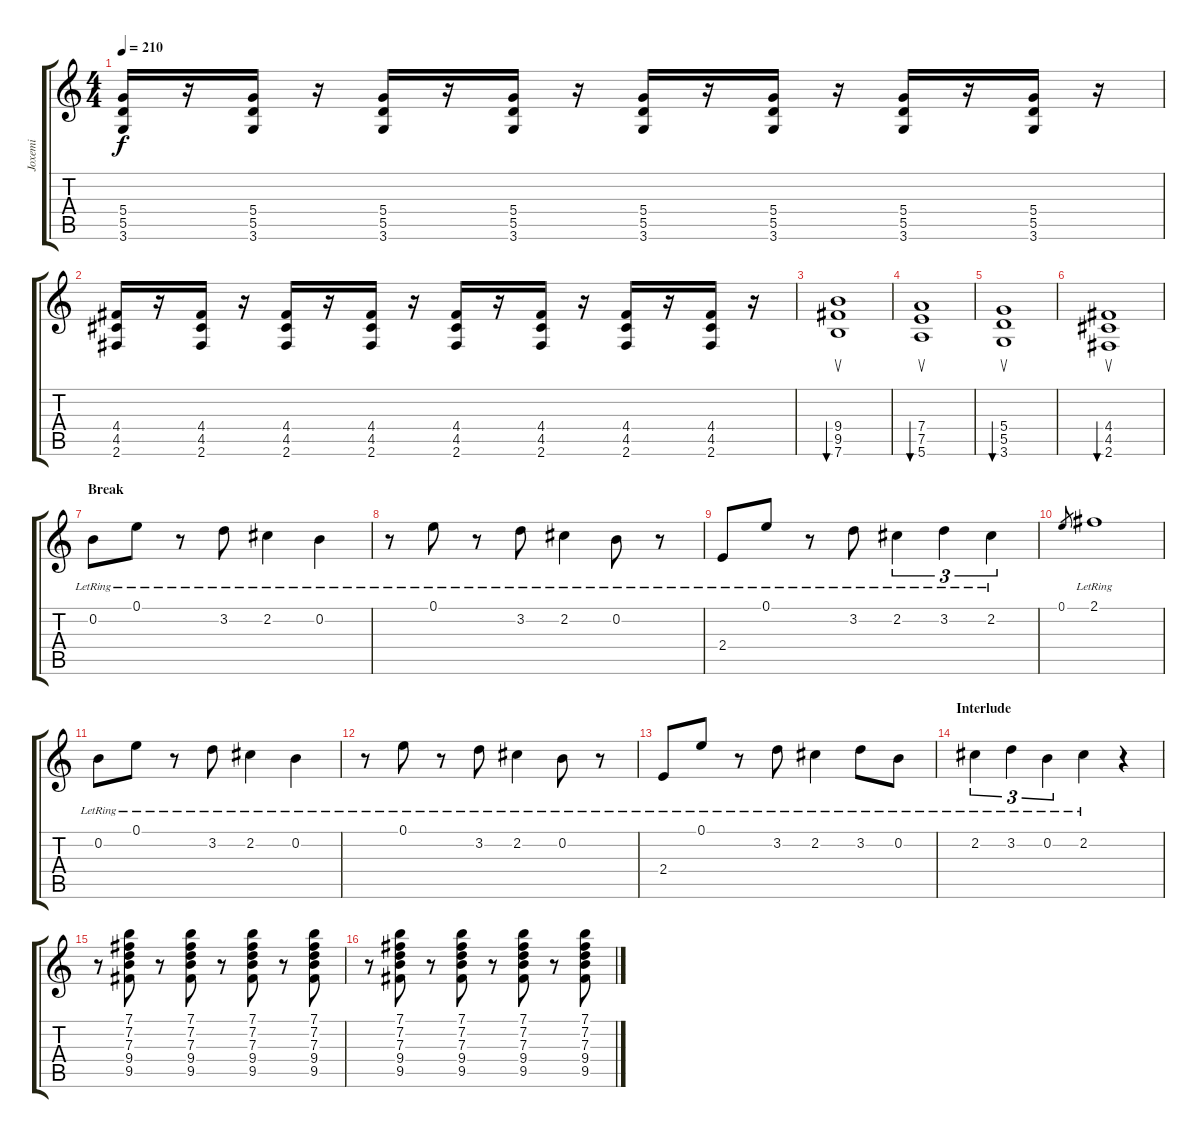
\track ("Joxemi" "Joxemi") {instrument distortionguitar}
\staff {score tabs}
\tuning (E4 B3 G3 D3 A2 E2) {hide}
\ts (4 4)
\tempo 210
\clef g2
\ks c
(5.4 5.5 3.6).16{dy f} r.16 (5.4 5.5 3.6).16 r.16 (5.4 5.5 3.6).16 r.16 (5.4 5.5 3.6).16 r.16 (5.4 5.5 3.6).16 r.16 (5.4 5.5 3.6).16 r.16 (5.4 5.5 3.6).16 r.16 (5.4 5.5 3.6).16 r.16 |
(4.4 4.5 2.6).16 r.16 (4.4 4.5 2.6).16 r.16 (4.4 4.5 2.6).16 r.16 (4.4 4.5 2.6).16 r.16 (4.4 4.5 2.6).16 r.16 (4.4 4.5 2.6).16 r.16 (4.4 4.5 2.6).16 r.16 (4.4 4.5 2.6).16 r.16 |
(9.4 9.5 7.6).1{su bu 60} |
(7.4 7.5 5.6).1{su bu 60} |
(5.4 5.5 3.6).1{su bu 60} |
(4.4 4.5 2.6).1{su bu 60} |
\section ("" "Break")
0.2{lr}.8{volume 16 balance 10} 0.1{lr}.8 r.8 3.2{lr}.8 2.2{lr}.4 0.2{lr}.4 |
r.8 0.1{lr}.8 r.8 3.2{lr}.8 2.2{lr}.4 0.2{lr}.8 r.8 |
2.4{lr}.8 0.1{lr}.8 r.8 3.2{lr}.8 2.2{lr}.4{tu (3 2)} 3.2{lr}.4{tu (3 2)} 2.2{lr}.4{tu (3 2)} |
0.1.8{gr} 2.1{lr}.1 |
0.2{lr}.8 0.1{lr}.8 r.8 3.2{lr}.8 2.2{lr}.4 0.2{lr}.4 |
r.8 0.1{lr}.8 r.8 3.2{lr}.8 2.2{lr}.4 0.2{lr}.8 r.8 |
2.4{lr}.8 0.1{lr}.8 r.8 3.2{lr}.8 2.2{lr}.4 3.2{lr}.8 0.2{lr}.8 |
\section ("" "Interlude")
2.2{lr}.4{tu (3 2)} 3.2{lr}.4{tu (3 2)} 0.2{lr}.4{tu (3 2)} 2.2{lr}.4 r.4 |
r.8{volume 10 instrument electricguitarmuted} (7.1 7.2 7.3 9.4 9.5).8 r.8 (7.1 7.2 7.3 9.4 9.5).8 r.8 (7.1 7.2 7.3 9.4 9.5).8 r.8 (7.1 7.2 7.3 9.4 9.5).8 |
r.8 (7.1 7.2 7.3 9.4 9.5).8 r.8 (7.1 7.2 7.3 9.4 9.5).8 r.8 (7.1 7.2 7.3 9.4 9.5).8 r.8 (7.1 7.2 7.3 9.4 9.5).8
